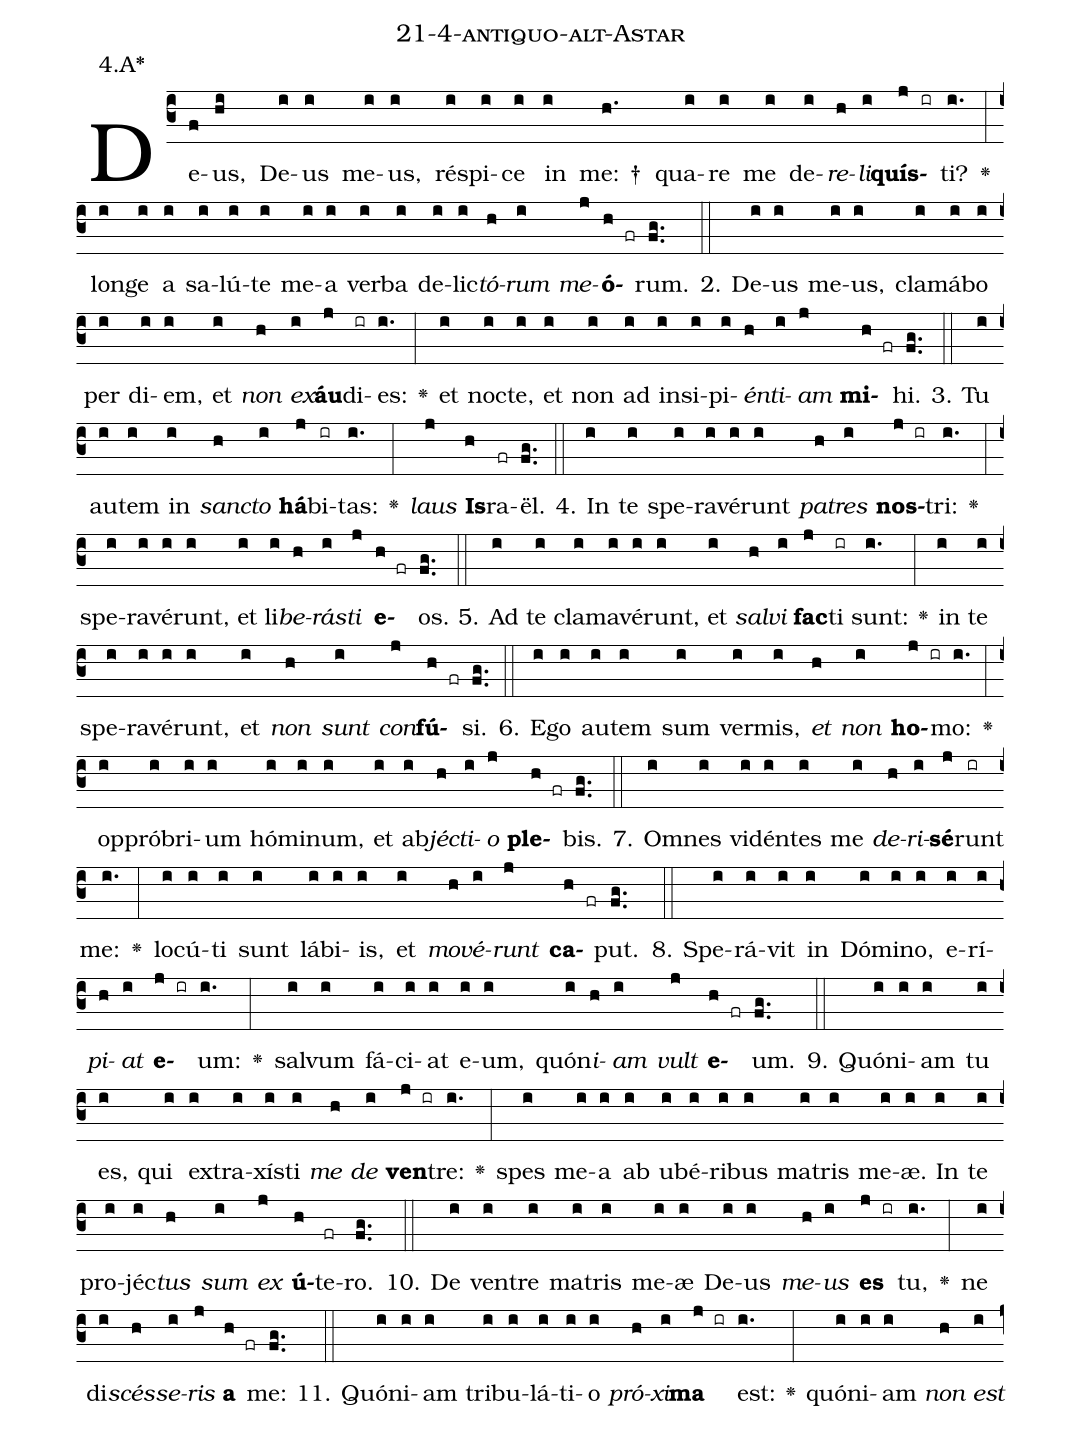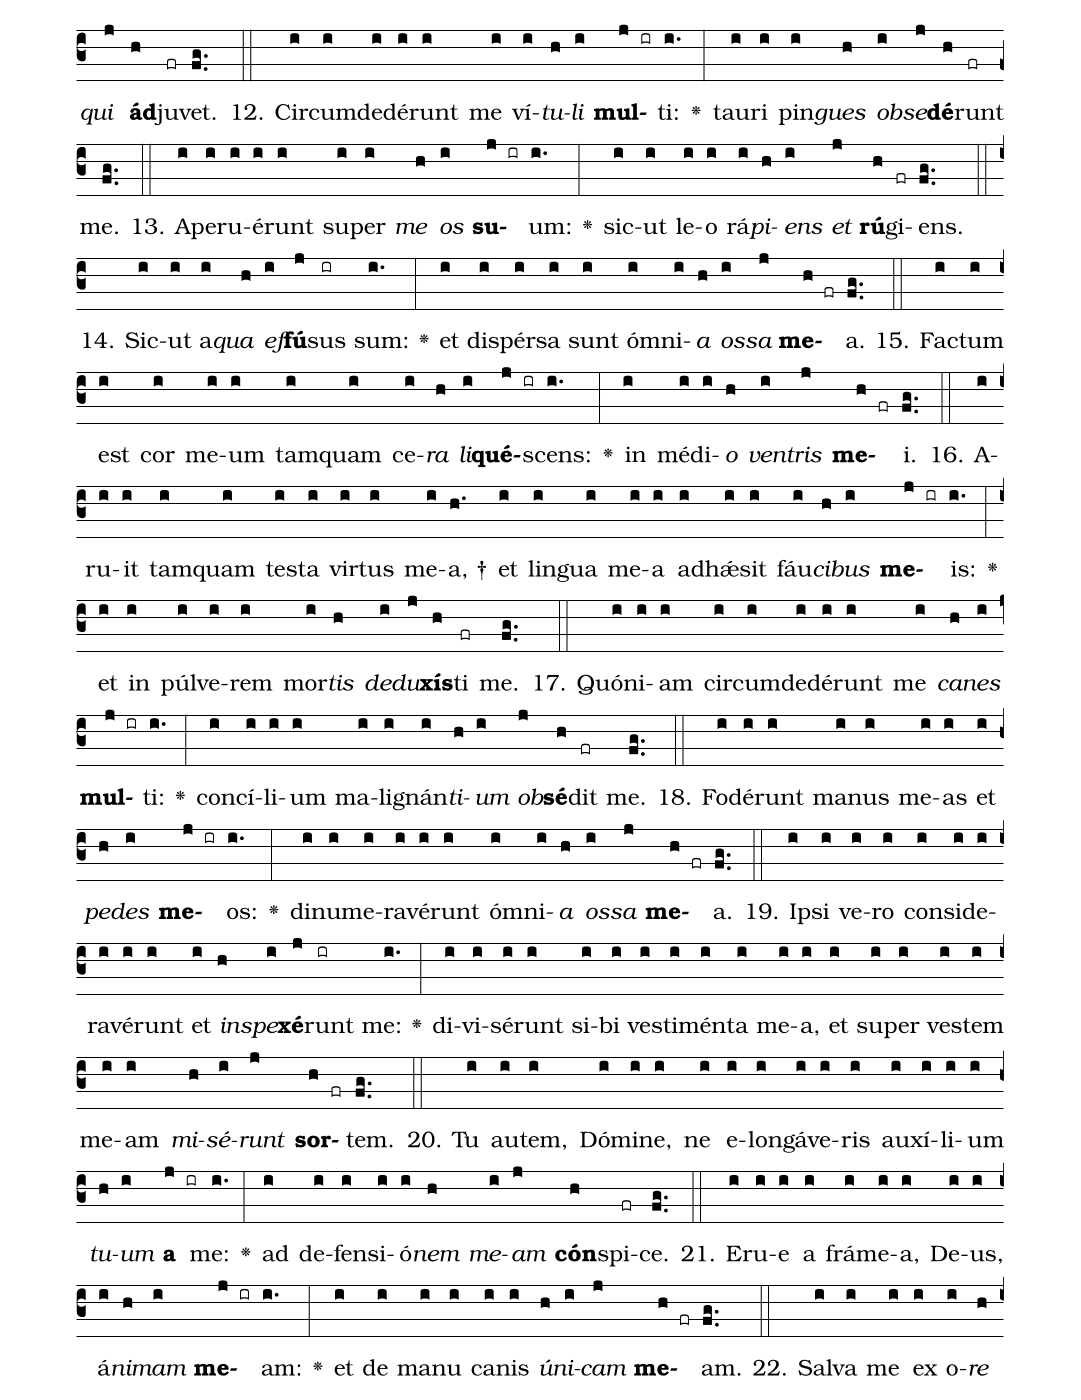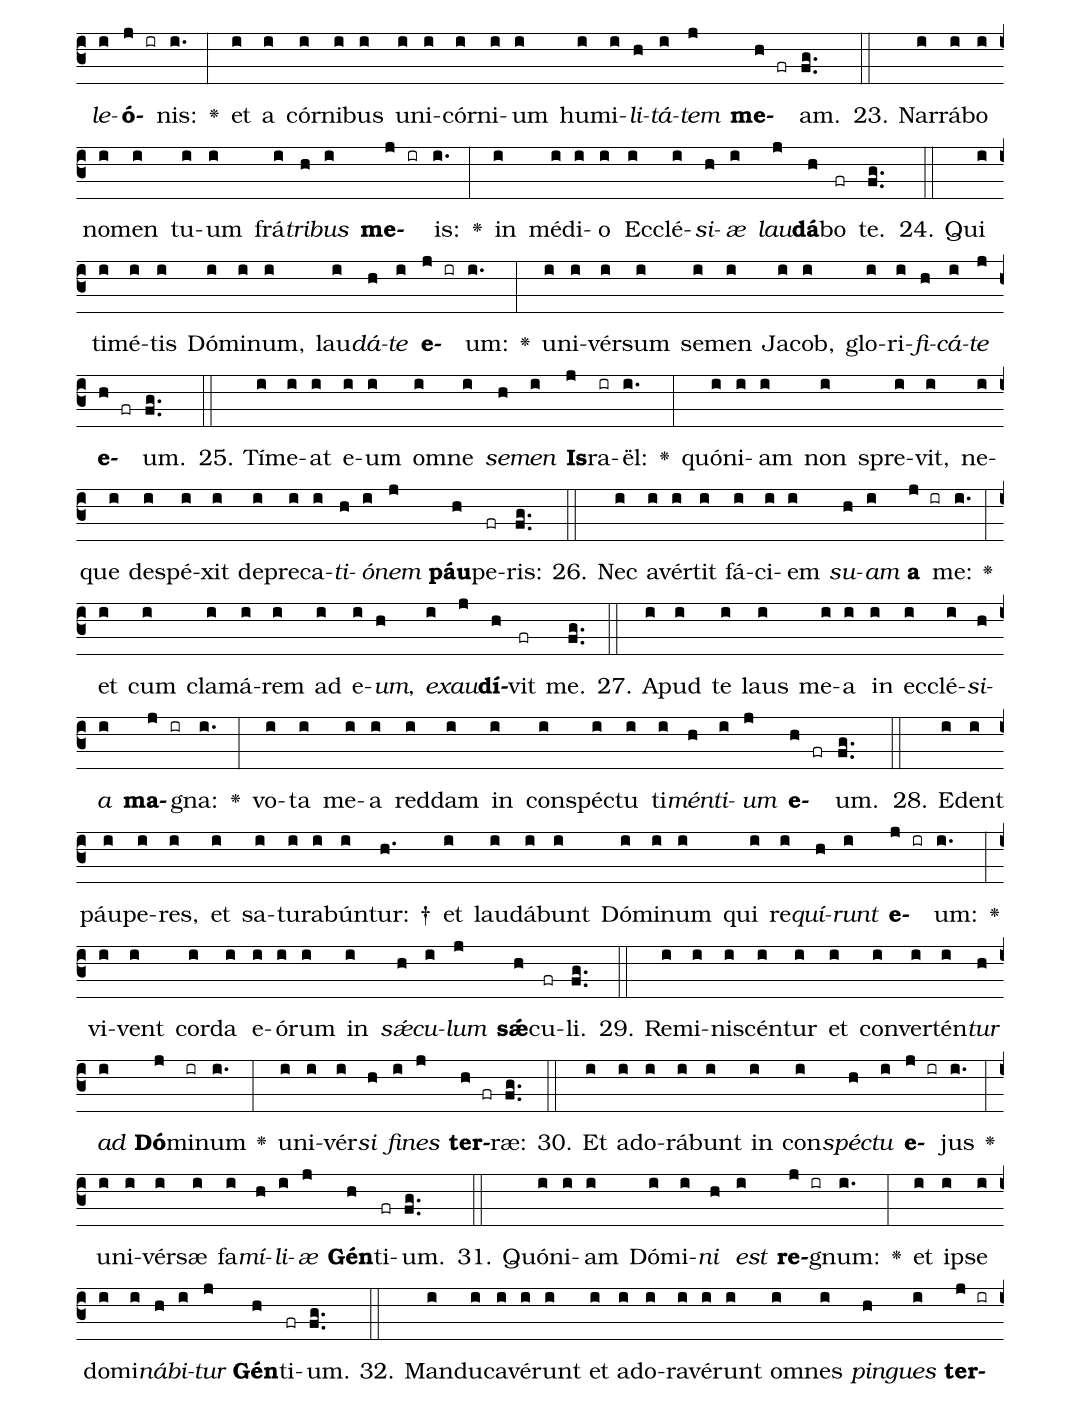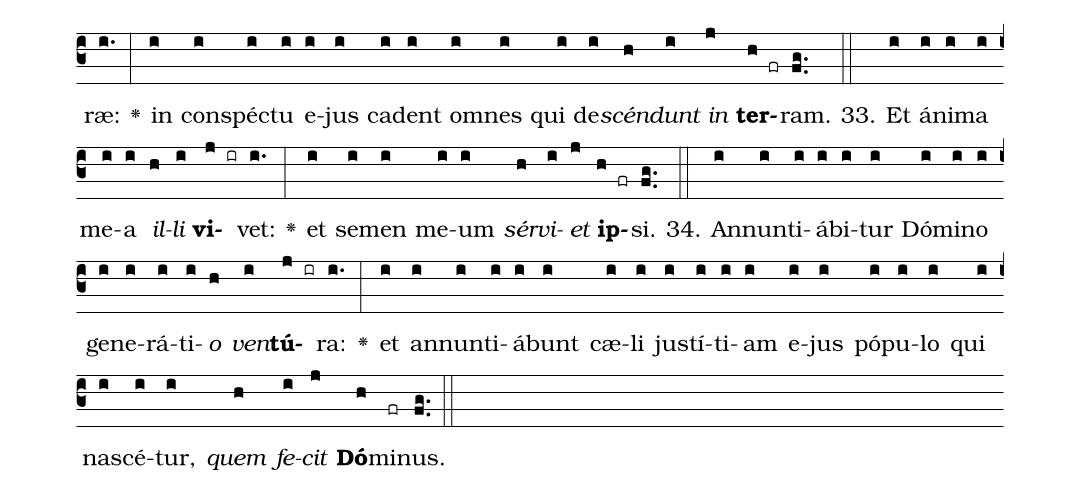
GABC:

name: 21-4-antiquo-alt-Astar;
annotation: 4.A*;
%%
(c3)De(f)us,(hi) De(i)us(i) me(i)us,(i) ré(i)spi(i)ce(i) in(i) me: †(h.) qua(i)re(i) me(i) de(i)<i>re</i>(h)<i>li</i>(i)<b>quís</b>(j ir)ti?(i.) <v>\greheightstar</v>(:) lon(i)ge(i) a(i) sa(i)lú(i)te(i) me(i)a(i) ver(i)ba(i) de(i)lic(i)<i>tó</i>(h)<i>rum</i>(i) <i>me</i>(j)<b>ó</b>(h fr)rum.(fg..) (::)
2. De(i)us(i) me(i)us,(i) cla(i)má(i)bo(i) per(i) di(i)em,(i) et(i) <i>non</i>(h) <i>ex</i>(i)<b>áu</b>(j)di(ir)es:(i.) <v>\greheightstar</v>(:) et(i) noc(i)te,(i) et(i) non(i) ad(i) in(i)si(i)pi(i)<i>én</i>(h)<i>ti</i>(i)<i>am</i>(j) <b>mi</b>(h fr)hi.(fg..) (::)
3. Tu(i) au(i)tem(i) in(i) <i>sanc</i>(h)<i>to</i>(i) <b>há</b>(j)bi(ir)tas:(i.) <v>\greheightstar</v>(:) <i>laus</i>(j) <b>Is</b>(h)ra(fr)ël.(fg..) (::)
4. In(i) te(i) spe(i)ra(i)vé(i)runt(i) <i>pa</i>(h)<i>tres</i>(i) <b>nos</b>(j ir)tri:(i.) <v>\greheightstar</v>(:) spe(i)ra(i)vé(i)runt,(i) et(i) li(i)<i>be</i>(h)<i>rás</i>(i)<i>ti</i>(j) <b>e</b>(h fr)os.(fg..) (::)
5. Ad(i) te(i) cla(i)ma(i)vé(i)runt,(i) et(i) <i>sal</i>(h)<i>vi</i>(i) <b>fac</b>(j)ti(ir) sunt:(i.) <v>\greheightstar</v>(:) in(i) te(i) spe(i)ra(i)vé(i)runt,(i) et(i) <i>non</i>(h) <i>sunt</i>(i) <i>con</i>(j)<b>fú</b>(h fr)si.(fg..) (::)
6. E(i)go(i) au(i)tem(i) sum(i) ver(i)mis,(i) <i>et</i>(h) <i>non</i>(i) <b>ho</b>(j ir)mo:(i.) <v>\greheightstar</v>(:) op(i)pró(i)bri(i)um(i) hó(i)mi(i)num,(i) et(i) ab(i)<i>jéc</i>(h)<i>ti</i>(i)<i>o</i>(j) <b>ple</b>(h fr)bis.(fg..) (::)
7. Om(i)nes(i) vi(i)dén(i)tes(i) me(i) <i>de</i>(h)<i>ri</i>(i)<b>sé</b>(j)runt(ir) me:(i.) <v>\greheightstar</v>(:) lo(i)cú(i)ti(i) sunt(i) lá(i)bi(i)is,(i) et(i) <i>mo</i>(h)<i>vé</i>(i)<i>runt</i>(j) <b>ca</b>(h fr)put.(fg..) (::)
8. Spe(i)rá(i)vit(i) in(i) Dó(i)mi(i)no,(i) e(i)rí(i)<i>pi</i>(h)<i>at</i>(i) <b>e</b>(j ir)um:(i.) <v>\greheightstar</v>(:) sal(i)vum(i) fá(i)ci(i)at(i) e(i)um,(i) quón(i)<i>i</i>(h)<i>am</i>(i) <i>vult</i>(j) <b>e</b>(h fr)um.(fg..) (::)
9. Quón(i)i(i)am(i) tu(i) es,(i) qui(i) ex(i)tra(i)xís(i)ti(i) <i>me</i>(h) <i>de</i>(i) <b>ven</b>(j ir)tre:(i.) <v>\greheightstar</v>(:) spes(i) me(i)a(i) ab(i) u(i)bé(i)ri(i)bus(i) ma(i)tris(i) me(i)æ.(i) In(i) te(i) pro(i)jéc(i)<i>tus</i>(h) <i>sum</i>(i) <i>ex</i>(j) <b>ú</b>(h)te(fr)ro.(fg..) (::)
10. De(i) ven(i)tre(i) ma(i)tris(i) me(i)æ(i) De(i)us(i) <i>me</i>(h)<i>us</i>(i) <b>es</b>(j ir) tu,(i.) <v>\greheightstar</v>(:) ne(i) di(i)<i>scés</i>(h)<i>se</i>(i)<i>ris</i>(j) <b>a</b>(h fr) me:(fg..) (::)
11. Quón(i)i(i)am(i) tri(i)bu(i)lá(i)ti(i)o(i) <i>pró</i>(h)<i>xi</i>(i)<b>ma</b>(j ir) est:(i.) <v>\greheightstar</v>(:) quón(i)i(i)am(i) <i>non</i>(h) <i>est</i>(i) <i>qui</i>(j) <b>ád</b>(h)ju(fr)vet.(fg..) (::)
12. Cir(i)cum(i)de(i)dé(i)runt(i) me(i) ví(i)<i>tu</i>(h)<i>li</i>(i) <b>mul</b>(j ir)ti:(i.) <v>\greheightstar</v>(:) tau(i)ri(i) pin(i)<i>gues</i>(h) <i>ob</i>(i)<i>se</i>(j)<b>dé</b>(h)runt(fr) me.(fg..) (::)
13. A(i)pe(i)ru(i)é(i)runt(i) su(i)per(i) <i>me</i>(h) <i>os</i>(i) <b>su</b>(j ir)um:(i.) <v>\greheightstar</v>(:) sic(i)ut(i) le(i)o(i) rá(i)<i>pi</i>(h)<i>ens</i>(i) <i>et</i>(j) <b>rú</b>(h)gi(fr)ens.(fg..) (::)
14. Sic(i)ut(i) a(i)<i>qua</i>(h) <i>ef</i>(i)<b>fú</b>(j)sus(ir) sum:(i.) <v>\greheightstar</v>(:) et(i) di(i)spér(i)sa(i) sunt(i) óm(i)ni(i)<i>a</i>(h) <i>os</i>(i)<i>sa</i>(j) <b>me</b>(h fr)a.(fg..) (::)
15. Fac(i)tum(i) est(i) cor(i) me(i)um(i) tam(i)quam(i) ce(i)<i>ra</i>(h) <i>li</i>(i)<b>qué</b>(j ir)scens:(i.) <v>\greheightstar</v>(:) in(i) mé(i)di(i)<i>o</i>(h) <i>ven</i>(i)<i>tris</i>(j) <b>me</b>(h fr)i.(fg..) (::)
16. A(i)ru(i)it(i) tam(i)quam(i) tes(i)ta(i) vir(i)tus(i) me(i)a, †(h.) et(i) lin(i)gua(i) me(i)a(i) ad(i)hǽ(i)sit(i) fáu(i)<i>ci</i>(h)<i>bus</i>(i) <b>me</b>(j ir)is:(i.) <v>\greheightstar</v>(:) et(i) in(i) púl(i)ve(i)rem(i) mor(i)<i>tis</i>(h) <i>de</i>(i)<i>du</i>(j)<b>xís</b>(h)ti(fr) me.(fg..) (::)
17. Quón(i)i(i)am(i) cir(i)cum(i)de(i)dé(i)runt(i) me(i) <i>ca</i>(h)<i>nes</i>(i) <b>mul</b>(j ir)ti:(i.) <v>\greheightstar</v>(:) con(i)cí(i)li(i)um(i) ma(i)li(i)gnán(i)<i>ti</i>(h)<i>um</i>(i) <i>ob</i>(j)<b>sé</b>(h)dit(fr) me.(fg..) (::)
18. Fo(i)dé(i)runt(i) ma(i)nus(i) me(i)as(i) et(i) <i>pe</i>(h)<i>des</i>(i) <b>me</b>(j ir)os:(i.) <v>\greheightstar</v>(:) di(i)nu(i)me(i)ra(i)vé(i)runt(i) óm(i)ni(i)<i>a</i>(h) <i>os</i>(i)<i>sa</i>(j) <b>me</b>(h fr)a.(fg..) (::)
19. Ip(i)si(i) ve(i)ro(i) con(i)si(i)de(i)ra(i)vé(i)runt(i) et(i) <i>in</i>(h)<i>spe</i>(i)<b>xé</b>(j)runt(ir) me:(i.) <v>\greheightstar</v>(:) di(i)vi(i)sé(i)runt(i) si(i)bi(i) ves(i)ti(i)mén(i)ta(i) me(i)a,(i) et(i) su(i)per(i) ves(i)tem(i) me(i)am(i) <i>mi</i>(h)<i>sé</i>(i)<i>runt</i>(j) <b>sor</b>(h fr)tem.(fg..) (::)
20. Tu(i) au(i)tem,(i) Dó(i)mi(i)ne,(i) ne(i) e(i)lon(i)gá(i)ve(i)ris(i) au(i)xí(i)li(i)um(i) <i>tu</i>(h)<i>um</i>(i) <b>a</b>(j ir) me:(i.) <v>\greheightstar</v>(:) ad(i) de(i)fen(i)si(i)ó(i)<i>nem</i>(h) <i>me</i>(i)<i>am</i>(j) <b>cón</b>(h)spi(fr)ce.(fg..) (::)
21. E(i)ru(i)e(i) a(i) frá(i)me(i)a,(i) De(i)us,(i) á(i)<i>ni</i>(h)<i>mam</i>(i) <b>me</b>(j ir)am:(i.) <v>\greheightstar</v>(:) et(i) de(i) ma(i)nu(i) ca(i)nis(i) <i>ú</i>(h)<i>ni</i>(i)<i>cam</i>(j) <b>me</b>(h fr)am.(fg..) (::)
22. Sal(i)va(i) me(i) ex(i) o(i)<i>re</i>(h) <i>le</i>(i)<b>ó</b>(j ir)nis:(i.) <v>\greheightstar</v>(:) et(i) a(i) cór(i)ni(i)bus(i) u(i)ni(i)cór(i)ni(i)um(i) hu(i)mi(i)<i>li</i>(h)<i>tá</i>(i)<i>tem</i>(j) <b>me</b>(h fr)am.(fg..) (::)
23. Nar(i)rá(i)bo(i) no(i)men(i) tu(i)um(i) frá(i)<i>tri</i>(h)<i>bus</i>(i) <b>me</b>(j ir)is:(i.) <v>\greheightstar</v>(:) in(i) mé(i)di(i)o(i) Ec(i)clé(i)<i>si</i>(h)<i>æ</i>(i) <i>lau</i>(j)<b>dá</b>(h)bo(fr) te.(fg..) (::)
24. Qui(i) ti(i)mé(i)tis(i) Dó(i)mi(i)num,(i) lau(i)<i>dá</i>(h)<i>te</i>(i) <b>e</b>(j ir)um:(i.) <v>\greheightstar</v>(:) u(i)ni(i)vér(i)sum(i) se(i)men(i) Ja(i)cob,(i) glo(i)ri(i)<i>fi</i>(h)<i>cá</i>(i)<i>te</i>(j) <b>e</b>(h fr)um.(fg..) (::)
25. Tí(i)me(i)at(i) e(i)um(i) om(i)ne(i) <i>se</i>(h)<i>men</i>(i) <b>Is</b>(j)ra(ir)ël:(i.) <v>\greheightstar</v>(:) quón(i)i(i)am(i) non(i) spre(i)vit,(i) ne(i)que(i) de(i)spé(i)xit(i) de(i)pre(i)ca(i)<i>ti</i>(h)<i>ó</i>(i)<i>nem</i>(j) <b>páu</b>(h)pe(fr)ris:(fg..) (::)
26. Nec(i) a(i)vér(i)tit(i) fá(i)ci(i)em(i) <i>su</i>(h)<i>am</i>(i) <b>a</b>(j ir) me:(i.) <v>\greheightstar</v>(:) et(i) cum(i) cla(i)má(i)rem(i) ad(i) e(i)<i>um</i>,(h) <i>ex</i>(i)<i>au</i>(j)<b>dí</b>(h)vit(fr) me.(fg..) (::)
27. A(i)pud(i) te(i) laus(i) me(i)a(i) in(i) ec(i)clé(i)<i>si</i>(h)<i>a</i>(i) <b>ma</b>(j ir)gna:(i.) <v>\greheightstar</v>(:) vo(i)ta(i) me(i)a(i) red(i)dam(i) in(i) con(i)spéc(i)tu(i) ti(i)<i>mén</i>(h)<i>ti</i>(i)<i>um</i>(j) <b>e</b>(h fr)um.(fg..) (::)
28. E(i)dent(i) páu(i)pe(i)res,(i) et(i) sa(i)tu(i)ra(i)bún(i)tur: †(h.) et(i) lau(i)dá(i)bunt(i) Dó(i)mi(i)num(i) qui(i) re(i)<i>quí</i>(h)<i>runt</i>(i) <b>e</b>(j ir)um:(i.) <v>\greheightstar</v>(:) vi(i)vent(i) cor(i)da(i) e(i)ó(i)rum(i) in(i) <i>sǽ</i>(h)<i>cu</i>(i)<i>lum</i>(j) <b>sǽ</b>(h)cu(fr)li.(fg..) (::)
29. Re(i)mi(i)ni(i)scén(i)tur(i) et(i) con(i)ver(i)tén(i)<i>tur</i>(h) <i>ad</i>(i) <b>Dó</b>(j)mi(ir)num(i.) <v>\greheightstar</v>(:) u(i)ni(i)vér(i)<i>si</i>(h) <i>fi</i>(i)<i>nes</i>(j) <b>ter</b>(h fr)ræ:(fg..) (::)
30. Et(i) ad(i)o(i)rá(i)bunt(i) in(i) con(i)<i>spéc</i>(h)<i>tu</i>(i) <b>e</b>(j ir)jus(i.) <v>\greheightstar</v>(:) u(i)ni(i)vér(i)sæ(i) fa(i)<i>mí</i>(h)<i>li</i>(i)<i>æ</i>(j) <b>Gén</b>(h)ti(fr)um.(fg..) (::)
31. Quón(i)i(i)am(i) Dó(i)mi(i)<i>ni</i>(h) <i>est</i>(i) <b>re</b>(j ir)gnum:(i.) <v>\greheightstar</v>(:) et(i) ip(i)se(i) do(i)mi(i)<i>ná</i>(h)<i>bi</i>(i)<i>tur</i>(j) <b>Gén</b>(h)ti(fr)um.(fg..) (::)
32. Man(i)du(i)ca(i)vé(i)runt(i) et(i) ad(i)o(i)ra(i)vé(i)runt(i) om(i)nes(i) <i>pin</i>(h)<i>gues</i>(i) <b>ter</b>(j ir)ræ:(i.) <v>\greheightstar</v>(:) in(i) con(i)spéc(i)tu(i) e(i)jus(i) ca(i)dent(i) om(i)nes(i) qui(i) de(i)<i>scén</i>(h)<i>dunt</i>(i) <i>in</i>(j) <b>ter</b>(h fr)ram.(fg..) (::)
33. Et(i) á(i)ni(i)ma(i) me(i)a(i) <i>il</i>(h)<i>li</i>(i) <b>vi</b>(j ir)vet:(i.) <v>\greheightstar</v>(:) et(i) se(i)men(i) me(i)um(i) <i>sér</i>(h)<i>vi</i>(i)<i>et</i>(j) <b>ip</b>(h fr)si.(fg..) (::)
34. An(i)nun(i)ti(i)á(i)bi(i)tur(i) Dó(i)mi(i)no(i) ge(i)ne(i)rá(i)ti(i)<i>o</i>(h) <i>ven</i>(i)<b>tú</b>(j ir)ra:(i.) <v>\greheightstar</v>(:) et(i) an(i)nun(i)ti(i)á(i)bunt(i) cæ(i)li(i) jus(i)tí(i)ti(i)am(i) e(i)jus(i) pó(i)pu(i)lo(i) qui(i) na(i)scé(i)tur,(i) <i>quem</i>(h) <i>fe</i>(i)<i>cit</i>(j) <b>Dó</b>(h)mi(fr)nus.(fg..) (::)
